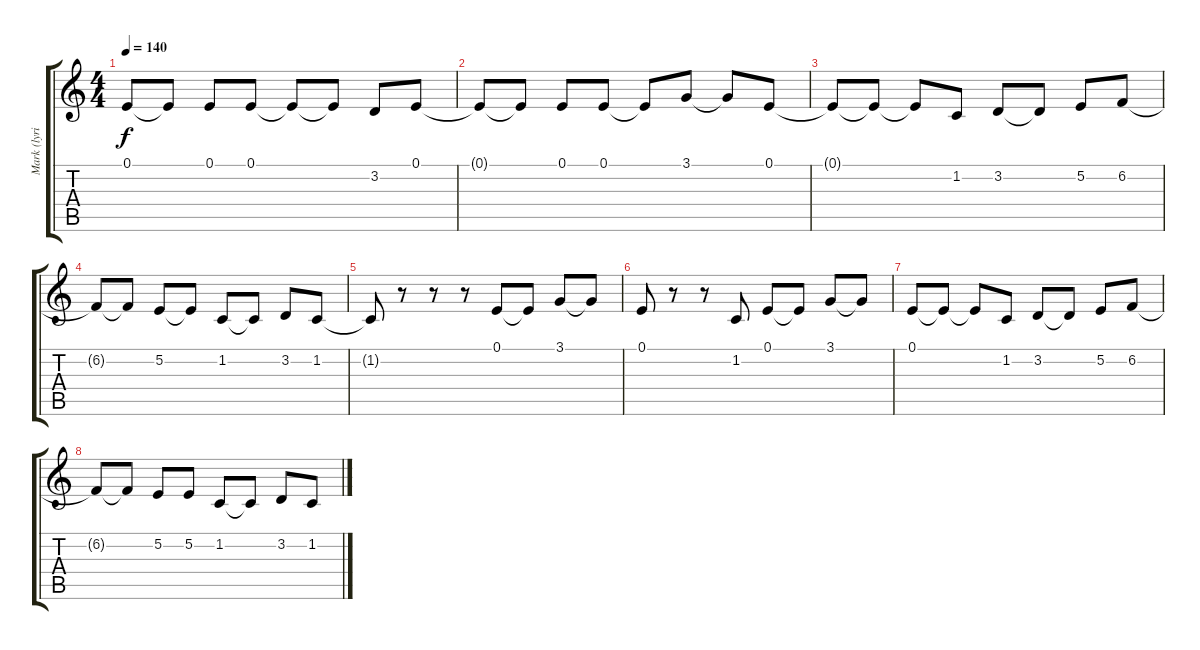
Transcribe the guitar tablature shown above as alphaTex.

\track ("Mark (lyrics)" "Mark (lyri") {instrument oboe}
\staff {score tabs}
\tuning (E4 B3 G3 D3 A2 E2) {hide}
\ts (4 4)
\tempo 140
\clef g2
\ks c
0.1.8{dy f} 0.1{t}.8 0.1.8 0.1.8 0.1{t}.8 0.1{t}.8 3.2.8 0.1.8 |
0.1{t}.8 0.1{t}.8 0.1.8 0.1.8 0.1{t}.8 3.1.8 3.1{t}.8 0.1.8 |
0.1{t}.8 0.1{t}.8 0.1{t}.8 1.2.8 3.2.8 3.2{t}.8 5.2.8 6.2.8 |
6.2{t}.8 6.2{t}.8 5.2.8 5.2{t}.8 1.2.8 1.2{t}.8 3.2.8 1.2.8 |
1.2{t}.8 r.8 r.8 r.8 0.1.8 0.1{t}.8 3.1.8 3.1{t}.8 |
0.1.8 r.8 r.8 1.2.8 0.1.8 0.1{t}.8 3.1.8 3.1{t}.8 |
0.1.8 0.1{t}.8 0.1{t}.8 1.2.8 3.2.8 3.2{t}.8 5.2.8 6.2.8 |
6.2{t}.8 6.2{t}.8 5.2.8 5.2.8 1.2.8 1.2{t}.8 3.2.8 1.2.8
